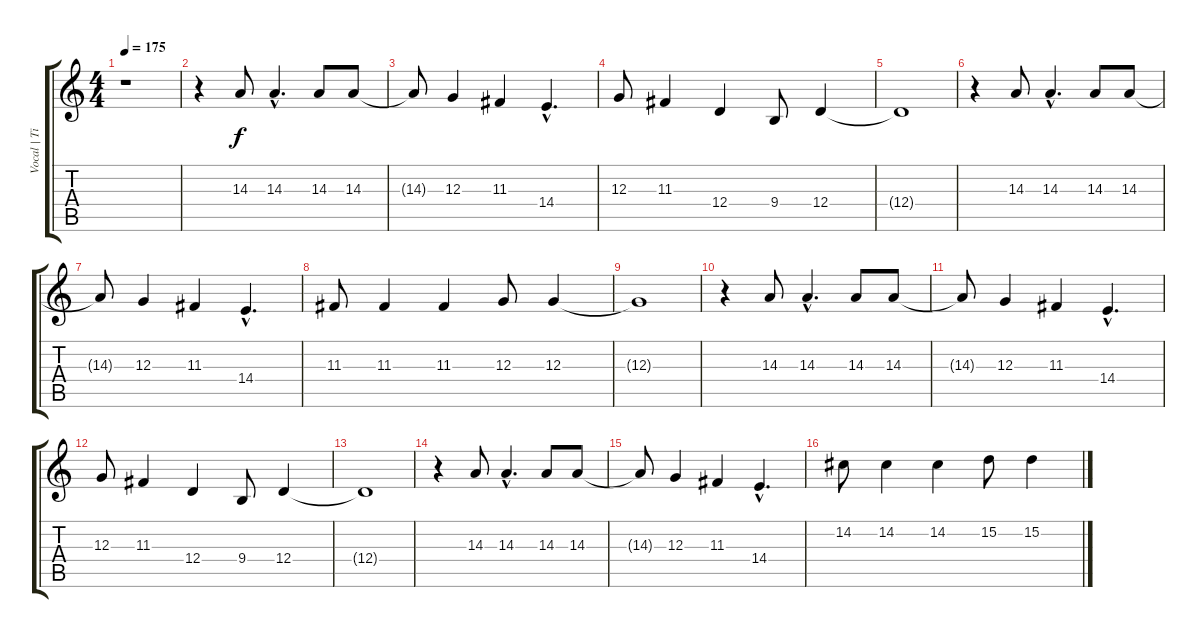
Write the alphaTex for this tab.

\track ("Vocal | Tico" "Vocal | Ti") {instrument altosax}
\staff {score tabs}
\tuning (E4 B3 G3 D3 A2 E2) {hide}
\ts (4 4)
\tempo 175
\clef g2
\ks c
r.1{dy f} |
r.4 14.3.8 14.3{hac}.4{d} 14.3.8 14.3.8 |
14.3{t}.8 12.3.4 11.3.4 14.4{hac}.4{d} |
12.3.8 11.3.4 12.4.4 9.4.8 12.4.4 |
12.4{t}.1 |
r.4 14.3.8 14.3{hac}.4{d} 14.3.8 14.3.8 |
14.3{t}.8 12.3.4 11.3.4 14.4{hac}.4{d} |
11.3.8 11.3.4 11.3.4 12.3.8 12.3.4 |
12.3{t}.1 |
r.4 14.3.8 14.3{hac}.4{d} 14.3.8 14.3.8 |
14.3{t}.8 12.3.4 11.3.4 14.4{hac}.4{d} |
12.3.8 11.3.4 12.4.4 9.4.8 12.4.4 |
12.4{t}.1 |
r.4 14.3.8 14.3{hac}.4{d} 14.3.8 14.3.8 |
14.3{t}.8 12.3.4 11.3.4 14.4{hac}.4{d} |
14.2.8 14.2.4 14.2.4 15.2.8 15.2.4
